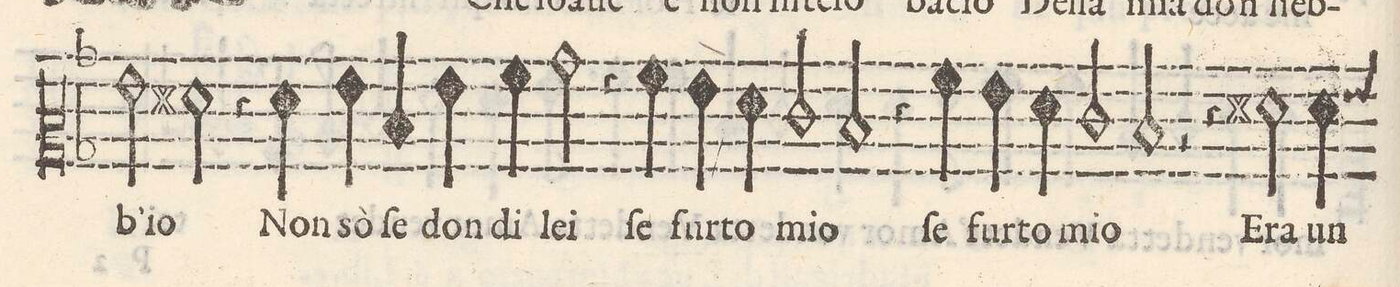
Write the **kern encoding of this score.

**kern	**text
*I"QVINTO	*
*clefC2	*
*k[b-]	*
*met(C)	*
*M2/1	*
2g\	-b'i-
2f#X\	-o
4r	.
4fny\	Non
=5-	=5-
4g\	sò
4d/	ſe
4g\	don
4a\	di
2b-\	lei
4r	.
4a\	ſe
=6-	=6-
4g\	fur-
4f\	-to
2e/	mi-
2d/	-o
4r	.
4a\	ſe
=7-	=7-
4g\	fur-
4f\	-to
2e/	mi-
2d/	-o
2r	.
=8-	=8-
4r	.
2f#X\	E-
4f#\	ra un
*custos:g	*
*-	*-
